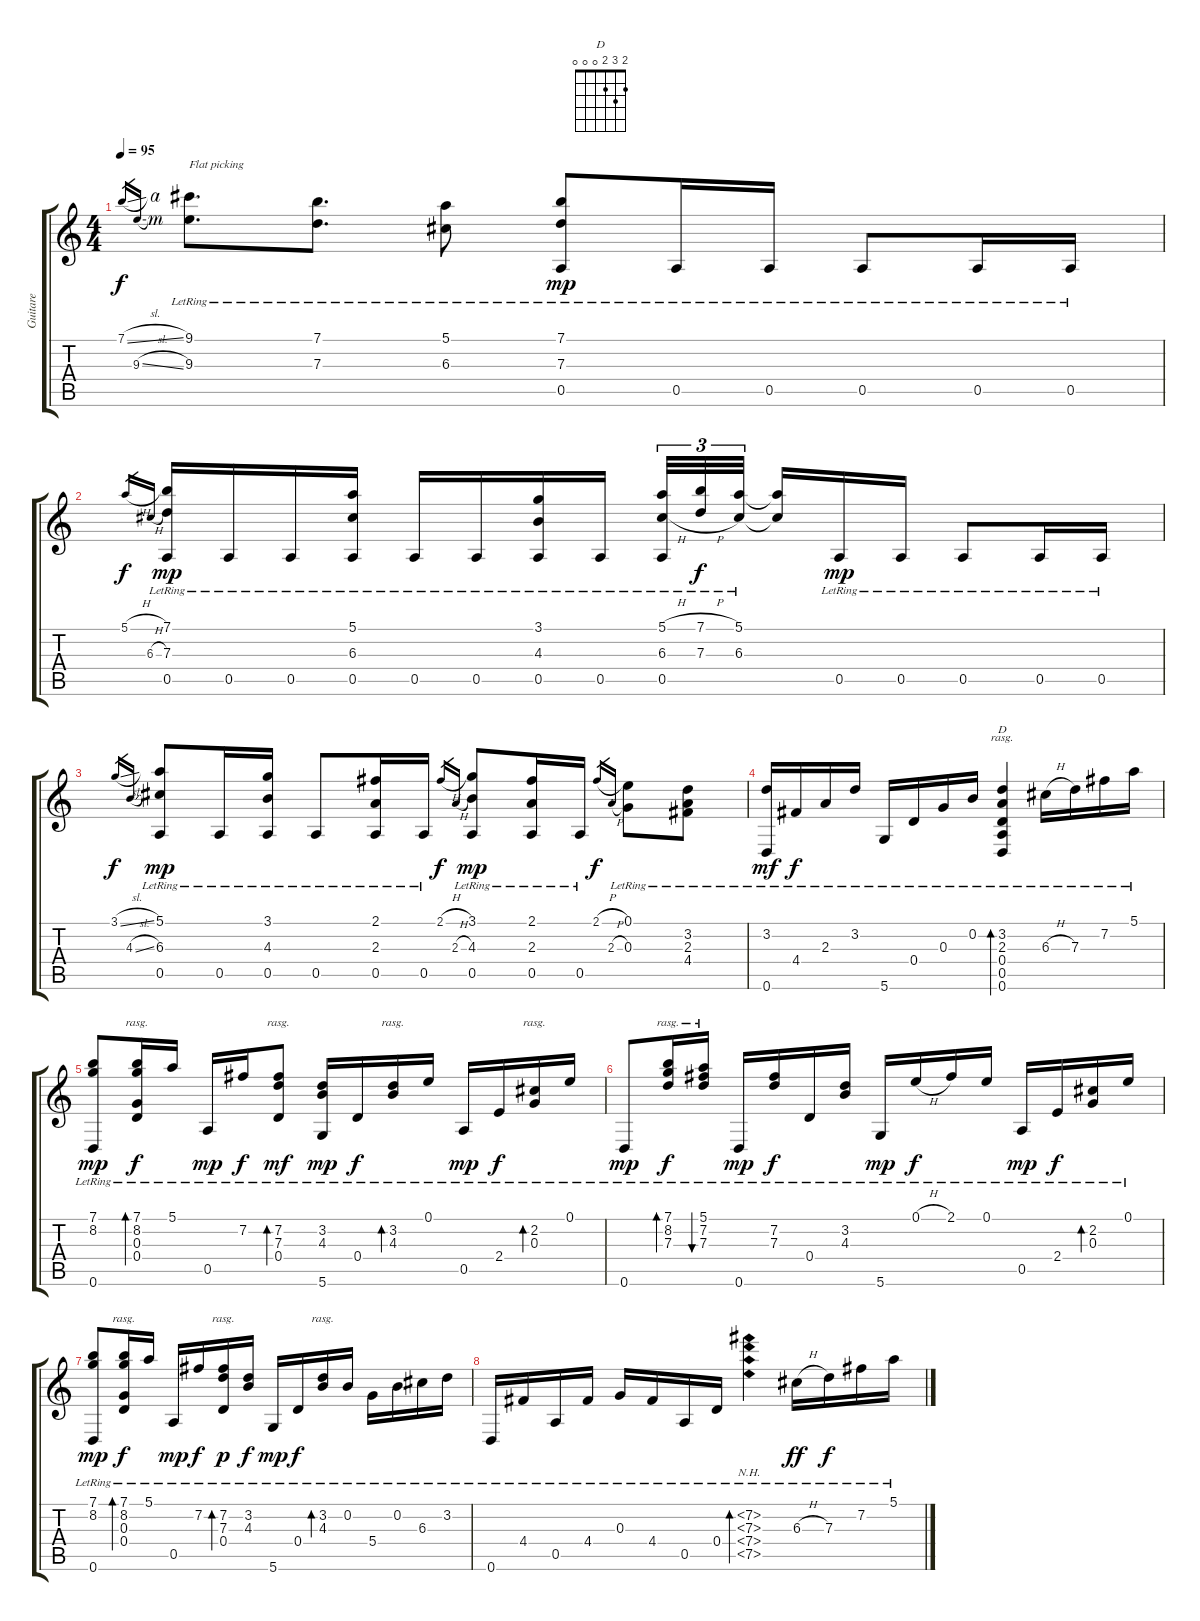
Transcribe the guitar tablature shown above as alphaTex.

\track ("Guitare" "Guitare") {instrument acousticguitarsteel}
\staff {score tabs}
\tuning (E4 B3 G3 D3 A2 D2) {hide}
\chord ("D" 2 3 2 0 0 0)
\ts (4 4)
\tempo 95
\clef g2
\ks c
7.1{sl}.16{gr dy f instrument acousticguitarsteel} 9.3{sl}.16{gr} (9.1{lr rf 4} 9.3{lr rf 3}).8{d txt "Flat picking"} (7.1{lr} 7.3{lr}).8{d} (5.1{lr} 6.3{lr}).8 (7.1{lr} 7.3{lr} 0.5{lr}).8{dy mp} 0.5{lr}.16 0.5{lr}.16 0.5{lr}.8 0.5{lr}.16 0.5{lr}.16 |
5.1{h}.16{gr dy f} 6.3{h}.16{gr} (7.1{lr} 7.3{lr} 0.5{lr}).16{dy mp} 0.5{lr}.16 0.5{lr}.16 (5.1{lr} 6.3{lr} 0.5{lr}).16 0.5{lr}.16 0.5{lr}.16 (3.1{lr} 4.3{lr} 0.5{lr}).16 0.5{lr}.16 (5.1{h lr} 6.3{h lr} 0.5{lr}).32{tu (3 2)} (7.1{h lr} 7.3{h lr}).32{tu (3 2) dy f} (5.1{lr} 6.3{lr}).32{tu (3 2)} (5.1{t} 6.3{t}).16 0.5{lr}.16{dy mp} 0.5{lr}.16 0.5{lr}.8 0.5{lr}.16 0.5{lr}.16 |
3.1{sl}.16{gr dy f} 4.3{sl}.16{gr} (5.1{lr} 6.3{lr} 0.5{lr}).8{dy mp} 0.5{lr}.16 (3.1{lr} 4.3{lr} 0.5{lr}).16 0.5{lr}.8 (2.1{lr} 2.3{lr} 0.5{lr}).16 0.5{lr}.16 2.1{h}.16{gr dy f} 2.3{h}.16{gr} (3.1{lr} 4.3{lr} 0.5{lr}).8{dy mp} (2.1{lr} 2.3{lr} 0.5{lr}).16 0.5{lr}.16 2.1{h}.16{gr dy f} 2.3{h}.16{gr} (0.1{lr} 0.3{lr}).8 (3.2{lr} 2.3{lr} 4.4{lr}).8 |
(3.2{lr} 0.6{lr}).16{dy mf} 4.4{lr}.16{dy f} 2.3{lr}.16 3.2{lr}.16 5.6{lr}.16 0.4{lr}.16 0.3{lr}.16 0.2{lr}.16 (3.2{lr} 2.3{lr} 0.4{lr} 0.5{lr} 0.6{lr}).4{bd 60 ch "D" rasg ii} 6.3{h lr}.16 7.3{lr}.16 7.2{lr}.16 5.1{lr}.16 |
(7.1{lr} 8.2{lr} 0.6{lr}).8{dy mp} (7.1{lr} 8.2{lr} 0.3{lr} 0.4{lr}).16{bd 120 rasg ii dy f} 5.1{lr}.16 0.5{lr}.16{dy mp} 7.2{lr}.16{dy f} (7.2{lr} 7.3{lr} 0.4{lr}).8{bd 120 rasg ii dy mf} (3.2{lr} 4.3{lr} 5.6{lr}).16{dy mp} 0.4{lr}.16{dy f} (3.2{lr} 4.3{lr}).16{bd 60 rasg ii} 0.1{lr}.16 0.5{lr}.16{dy mp} 2.4{lr}.16{dy f} (2.2{lr} 0.3{lr}).16{bd 60 rasg ii} 0.1{lr}.16 |
0.6{lr}.8{dy mp} (7.1{lr} 8.2{lr} 7.3{lr}).16{bd 60 rasg ii dy f} (5.1{lr} 7.2{lr} 7.3{lr}).16{bu 60 rasg ii} 0.6{lr}.16{dy mp} (7.2{lr} 7.3{lr}).16{dy f} 0.4{lr}.16 (3.2{lr} 4.3{lr}).16 5.6{lr}.16{dy mp} 0.1{h lr}.16{dy f} 2.1{lr}.16 0.1{lr}.16 0.5{lr}.16{dy mp} 2.4{lr}.16{dy f} (2.2{lr} 0.3{lr}).16{bd 60} 0.1{lr}.16 |
(7.1{lr} 8.2{lr} 0.6{lr}).8{dy mp} (7.1{lr} 8.2{lr} 0.3{lr} 0.4{lr}).16{bd 120 rasg ii dy f} 5.1{lr}.16 0.5{lr}.16{dy mp} 7.2{lr}.16{dy f} (7.2{lr} 7.3{lr} 0.4{lr}).16{bd 120 rasg ii dy p} (3.2{lr} 4.3{lr}).16{dy f} 5.6{lr}.16{dy mp} 0.4{lr}.16{dy f} (3.2{lr} 4.3{lr}).16{bd 120 rasg ii} 0.2{lr}.16 5.4{lr}.16 0.2{lr}.16 6.3{lr}.16 3.2{lr}.16 |
0.6{lr}.16 4.4{lr}.16 0.5{lr}.16 4.4{lr}.16 0.3{lr}.16 4.4{lr}.16 0.5{lr}.16 0.4{lr}.16 (7.2{nh lr} 7.3{nh lr} 7.4{nh lr} 7.5{nh lr}).4{bd 120} 6.3{h lr}.16{dy ff} 7.3{lr}.16{dy f} 7.2{lr}.16 5.1{lr}.16
